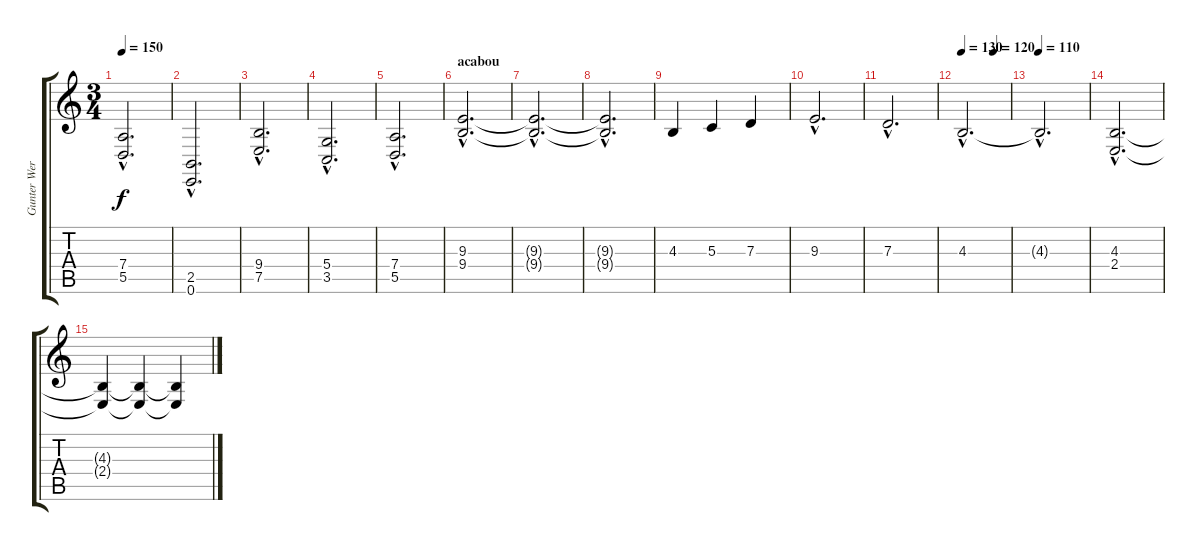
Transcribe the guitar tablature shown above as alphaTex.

\track ("Gunter Werno" "Gunter Wer") {instrument brightacousticpiano}
\staff {score tabs}
\tuning (E4 B3 G3 D3 A2 E2) {hide}
\ts (3 4)
\tempo 150
\clef g2
\ks c
(7.4{hac} 5.5{hac}).2{d dy f} |
(2.5{hac} 0.6{hac}).2{d} |
(9.4{hac} 7.5{hac}).2{d instrument stringensemble1} |
(5.4{hac} 3.5{hac}).2{d} |
(7.4{hac} 5.5{hac}).2{d} |
\section ("" "acabou")
(9.3{hac} 9.4{hac}).2{d instrument synthstrings1} |
(9.3{hac t} 9.4{hac t}).2{d} |
(9.3{hac t} 9.4{hac t}).2{d} |
4.3.4 5.3.4 7.3.4 |
9.3{hac}.2{d} |
7.3{hac}.2{d} |
\tempo 130
\tempo (120 0.6666666666666666)
4.3{hac}.2{d} |
\tempo 110
4.3{hac t}.2{d} |
(4.3{hac} 2.4{hac}).2{d} |
(4.3{t} 2.4{t}).4 (4.3{t} 2.4{t}).4 (4.3{t} 2.4{t}).4
